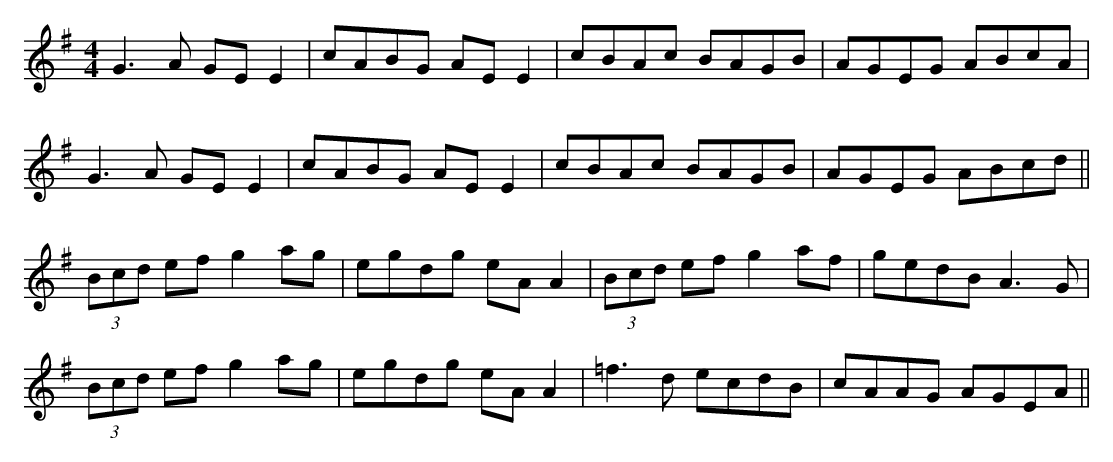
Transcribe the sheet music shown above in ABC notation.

X:1
M:4/4
K:G
G3A GE E2|cABG AE E2|cBAc BAGB|AGEG ABcA|
G3A GE E2|cABG AE E2|cBAc BAGB|AGEG ABcd||
(3Bcd ef g2ag|egdg eA A2|(3Bcd ef g2 af|gedB A3G|
(3Bcd ef g2ag|egdg eA A2|=f3d ecdB|cAAG AGEA||
